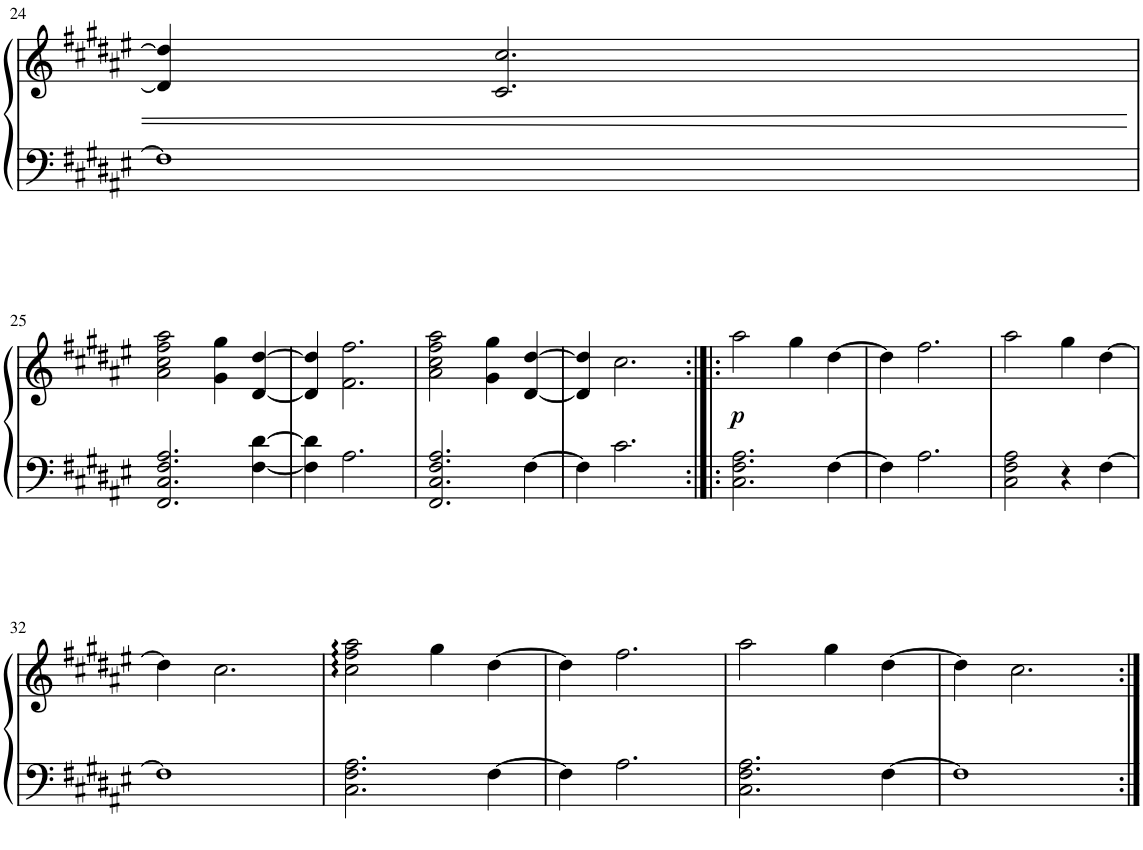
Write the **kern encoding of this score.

**kern	**kern	**dynam
*part1	*part1	*part1
*staff2	*staff1	*staff1/2
*I"Piano	*	*
*I'Pno.	*	*
!!LO:PB:g=z
*clefF4	*clefG2	*
*k[f#c#g#d#a#e#]	*k[f#c#g#d#a#e#]	*
*M4/4	*M4/4	*
=24	=24	=24
1F#]	4d#/] 4dd#/]	.
.	2.c#/ 2.cc#/	.
!!LO:LB:g=z
=25	=25	=25
2.FF#/ 2.C#/ 2.F#/ 2.A#/	2a#\ 2cc#\ 2ff#\ 2aa#\	.
.	4g#\ 4gg#\	.
[4F#\ [4d#\	[4d#/ [4dd#/	.
=26	=26	=26
4F#\] 4d#\]	4d#/] 4dd#/]	.
2.A#\	2.f#\ 2.ff#\	.
=27	=27	=27
2.FF#/ 2.C#/ 2.F#/ 2.A#/	2a#\ 2cc#\ 2ff#\ 2aa#\	.
.	4g#\ 4gg#\	.
[4F#\	[4d#/ [4dd#/	.
=28	=28	=28
4F#\]	4d#/] 4dd#/]	.
2.c#\	2.cc#\	.
=29:|!|:	=29:|!|:	=29:|!|:
!	!	!LO:DY:b
2.C#\ 2.F#\ 2.A#\	2aa#\	p
.	4gg#\	.
[4F#\	[4dd#\	.
=30	=30	=30
4F#\]	4dd#\]	.
2.A#\	2.ff#\	.
=31	=31	=31
2C#\ 2F#\ 2A#\	2aa#\	.
4r	4gg#\	.
[4F#\	[4dd#\	.
!!LO:LB:g=z
=32	=32	=32
1F#]	4dd#\]	.
.	2.cc#\	.
=33	=33	=33
2.C#\ 2.F#\ 2.A#\	2cc#\: 2ff#\: 2aa#\:	.
.	4gg#\	.
[4F#\	[4dd#\	.
=34	=34	=34
4F#\]	4dd#\]	.
2.A#\	2.ff#\	.
=35	=35	=35
2.C#\ 2.F#\ 2.A#\	2aa#\	.
.	4gg#\	.
[4F#\	[4dd#\	.
=36	=36	=36
1F#]	4dd#\]	.
.	2.cc#\	.
=:|!	=:|!	=:|!
*-	*-	*-
